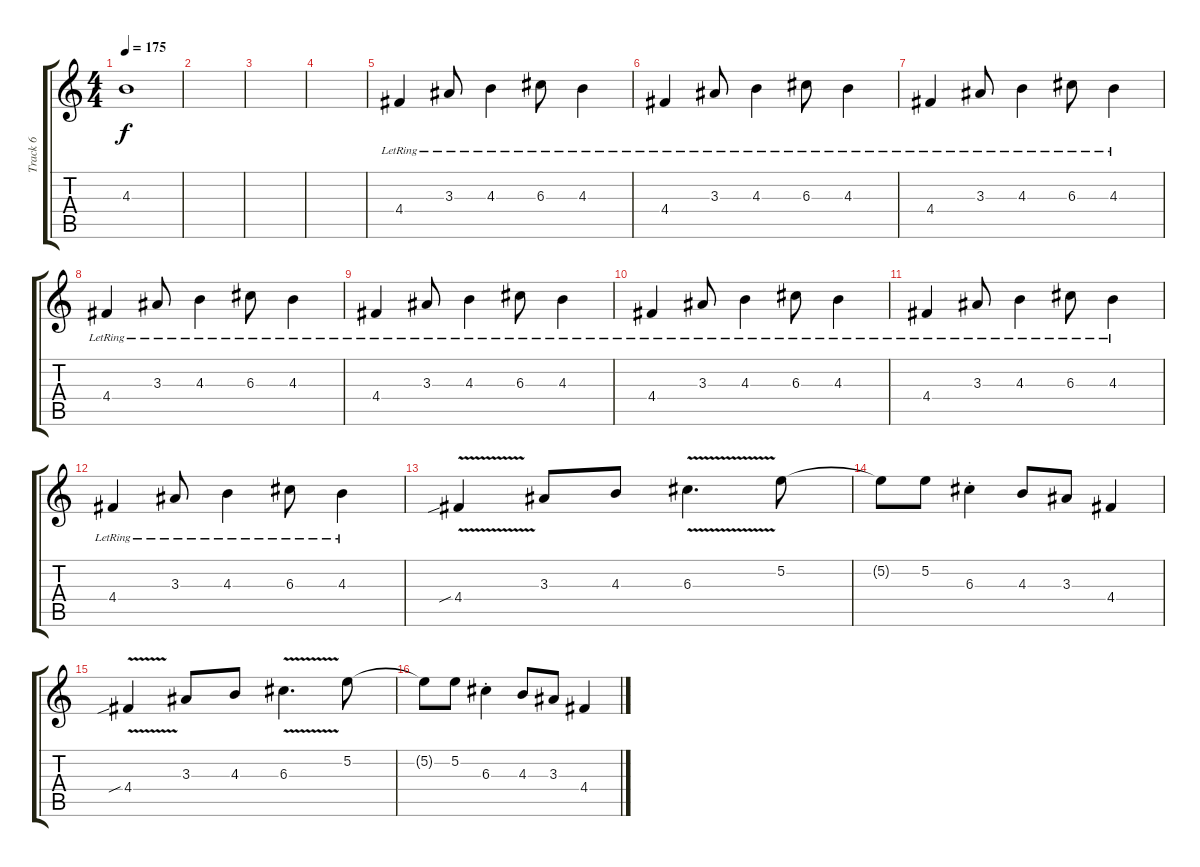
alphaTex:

\track ("Track 6" "Track 6") {instrument overdrivenguitar}
\staff {score tabs}
\tuning (E4 B3 G3 D3 A2 E2) {hide}
\ts (4 4)
\tempo 175
\clef g2
\ks c
4.3{t}.1{dy f} |
|
|
|
4.4{lr}.4 3.3{lr}.8 4.3{lr}.4 6.3{lr}.8 4.3{lr}.4 |
4.4{lr}.4 3.3{lr}.8 4.3{lr}.4 6.3{lr}.8 4.3{lr}.4 |
4.4{lr}.4 3.3{lr}.8 4.3{lr}.4 6.3{lr}.8 4.3{lr}.4 |
4.4{lr}.4 3.3{lr}.8 4.3{lr}.4 6.3{lr}.8 4.3{lr}.4 |
4.4{lr}.4 3.3{lr}.8 4.3{lr}.4 6.3{lr}.8 4.3{lr}.4 |
4.4{lr}.4 3.3{lr}.8 4.3{lr}.4 6.3{lr}.8 4.3{lr}.4 |
4.4{lr}.4 3.3{lr}.8 4.3{lr}.4 6.3{lr}.8 4.3{lr}.4 |
4.4{lr}.4 3.3{lr}.8 4.3{lr}.4 6.3{lr}.8 4.3{lr}.4 |
4.4{v sib}.4 3.3.8 4.3.8 6.3{v}.4{d} 5.2.8 |
5.2{t}.8 5.2.8 6.3{st}.4 4.3.8 3.3.8 4.4.4 |
4.4{v sib}.4 3.3.8 4.3.8 6.3{v}.4{d} 5.2.8 |
5.2{t}.8 5.2.8 6.3{st}.4 4.3.8 3.3.8 4.4.4
